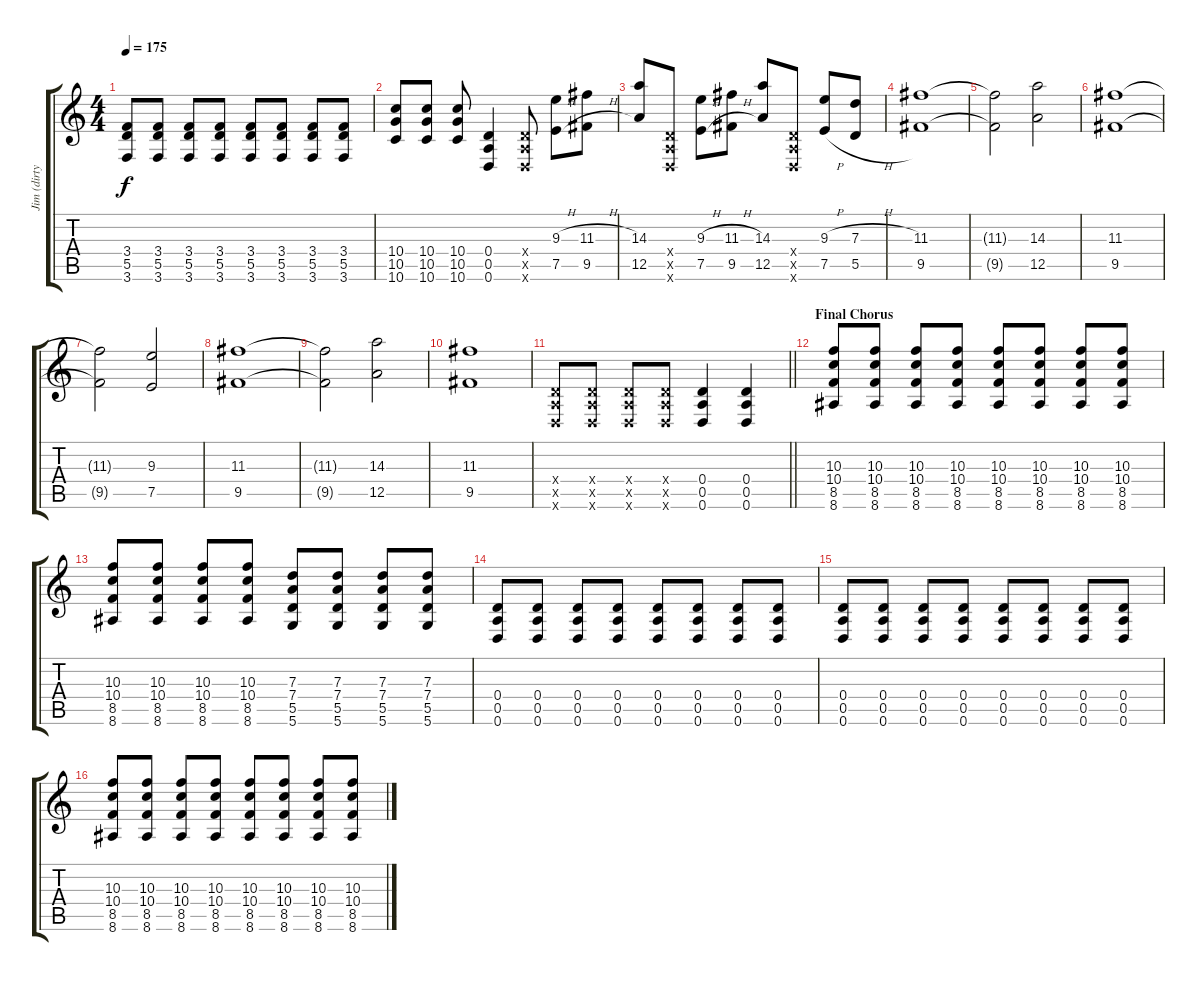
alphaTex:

\track ("Jim (dirty)" "Jim (dirty") {instrument overdrivenguitar}
\staff {score tabs}
\tuning (E4 B3 G3 D3 A2 D2) {hide}
\ts (4 4)
\tempo 175
\clef g2
\ks c
(3.4 5.5 3.6).8{dy f} (3.4 5.5 3.6).8 (3.4 5.5 3.6).8 (3.4 5.5 3.6).8 (3.4 5.5 3.6).8 (3.4 5.5 3.6).8 (3.4 5.5 3.6).8 (3.4 5.5 3.6).8 |
(10.4 10.5 10.6).8 (10.4 10.5 10.6).8 (10.4 10.5 10.6).8 (0.4 0.5 0.6).4 (0.4{x} 0.5{x} 0.6{x}).8 (9.3{h} 7.5{h}).8 (11.3{h} 9.5{h}).8 |
(14.3 12.5).8 (0.4{x} 0.5{x} 0.6{x}).8 (9.3{h} 7.5{h}).8 (11.3{h} 9.5{h}).8 (14.3 12.5).8 (0.4{x} 0.5{x} 0.6{x}).8 (9.3{h} 7.5{h}).8 (7.3{h} 5.5{h}).8 |
(11.3 9.5).1 |
(11.3{t} 9.5{t}).2 (14.3 12.5).2 |
(11.3 9.5).1 |
(11.3{t} 9.5{t}).2 (9.3 7.5).2 |
(11.3 9.5).1 |
(11.3{t} 9.5{t}).2 (14.3 12.5).2 |
(11.3 9.5).1 |
\barLineRight lightlight
(0.4{x} 0.5{x} 0.6{x}).8 (0.4{x} 0.5{x} 0.6{x}).8 (0.4{x} 0.5{x} 0.6{x}).8 (0.4{x} 0.5{x} 0.6{x}).8 (0.4 0.5 0.6).4 (0.4 0.5 0.6).4 |
\section ("" "Final Chorus")
(10.3 10.4 8.5 8.6).8 (10.3 10.4 8.5 8.6).8 (10.3 10.4 8.5 8.6).8 (10.3 10.4 8.5 8.6).8 (10.3 10.4 8.5 8.6).8 (10.3 10.4 8.5 8.6).8 (10.3 10.4 8.5 8.6).8 (10.3 10.4 8.5 8.6).8 |
(10.3 10.4 8.5 8.6).8 (10.3 10.4 8.5 8.6).8 (10.3 10.4 8.5 8.6).8 (10.3 10.4 8.5 8.6).8 (7.3 7.4 5.5 5.6).8 (7.3 7.4 5.5 5.6).8 (7.3 7.4 5.5 5.6).8 (7.3 7.4 5.5 5.6).8 |
(0.4 0.5 0.6).8 (0.4 0.5 0.6).8 (0.4 0.5 0.6).8 (0.4 0.5 0.6).8 (0.4 0.5 0.6).8 (0.4 0.5 0.6).8 (0.4 0.5 0.6).8 (0.4 0.5 0.6).8 |
(0.4 0.5 0.6).8 (0.4 0.5 0.6).8 (0.4 0.5 0.6).8 (0.4 0.5 0.6).8 (0.4 0.5 0.6).8 (0.4 0.5 0.6).8 (0.4 0.5 0.6).8 (0.4 0.5 0.6).8 |
(10.3 10.4 8.5 8.6).8 (10.3 10.4 8.5 8.6).8 (10.3 10.4 8.5 8.6).8 (10.3 10.4 8.5 8.6).8 (10.3 10.4 8.5 8.6).8 (10.3 10.4 8.5 8.6).8 (10.3 10.4 8.5 8.6).8 (10.3 10.4 8.5 8.6).8
